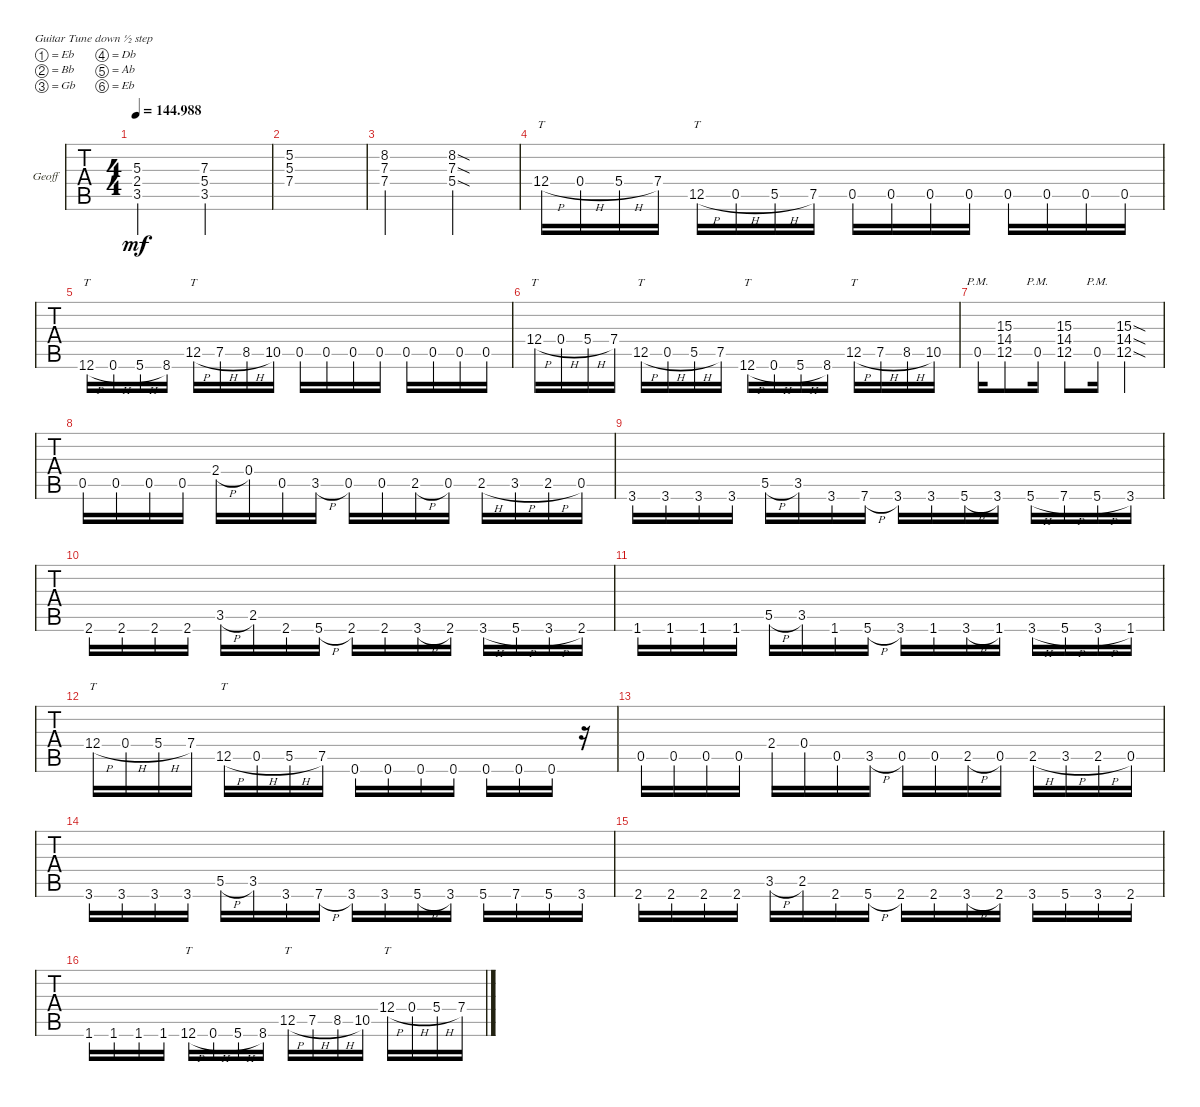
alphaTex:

\defaultSystemsLayout 4
\bracketExtendMode groupsimilarinstruments
\firstSystemTrackNameOrientation horizontal
\otherSystemsTrackNameOrientation horizontal
\track ("Geoff" "Geoff") {instrument acousticguitarsteel}
\staff {tabs}
\tuning (Eb4 Bb3 Gb3 Db3 Ab2 Eb2)
\ts (4 4)
\tempo
144.988
\accidentals auto
\clef g2
\ottava regular
\simile none
\ks c
(2.4 3.5 5.3).2{dy mf} (3.5 5.4 7.3).2 |
(7.4 5.3 5.2).1 |
(7.4 7.3 8.2).2 (8.2{sod} 5.4{sod} 7.3{sod}).2 |
12.4{h}.16{tt} 0.4{h}.16 5.4{h}.16 7.4.16 12.5{h}.16{tt} 0.5{h}.16 5.5{h}.16 7.5.16 0.5.16 0.5.16 0.5.16 0.5.16 0.5.16 0.5.16 0.5.16 0.5.16 |
12.6{h}.16{tt} 0.6{h}.16 5.6{h}.16 8.6.16 12.5{h}.16{tt} 7.5{h}.16 8.5{h}.16 10.5.16 0.5.16 0.5.16 0.5.16 0.5.16 0.5.16 0.5.16 0.5.16 0.5.16 |
12.4{h}.16{tt} 0.4{h}.16 5.4{h}.16 7.4.16 12.5{h}.16{tt} 0.5{h}.16 5.5{h}.16 7.5.16 12.6{h}.16{tt} 0.6{h}.16 5.6{h}.16 8.6.16 12.5{h}.16{tt} 7.5{h}.16 8.5{h}.16 10.5.16 |
0.5{pm}.16 (12.5 14.4 15.3).8 0.5{pm}.16 (12.5 14.4 15.3).8 0.5{pm}.16 (12.5{sod} 14.4{sod} 15.3{sod}).4 |
0.5.16 0.5.16 0.5.16 0.5.16 2.4{h}.16 0.4.16 0.5.16 3.5{h}.16 0.5.16 0.5.16 2.5{h}.16 0.5.16 2.5{h}.16 3.5{h}.16 2.5{h}.16 0.5.16 |
3.6.16 3.6.16 3.6.16 3.6.16 5.5{h}.16 3.5.16 3.6.16 7.6{h}.16 3.6.16 3.6.16 5.6{h}.16 3.6.16 5.6{h}.16 7.6{h}.16 5.6{h}.16 3.6.16 |
2.6.16 2.6.16 2.6.16 2.6.16 3.5{h}.16 2.5.16 2.6.16 5.6{h}.16 2.6.16 2.6.16 3.6{h}.16 2.6.16 3.6{h}.16 5.6{h}.16 3.6{h}.16 2.6.16 |
1.6.16 1.6.16 1.6.16 1.6.16 5.5{h}.16 3.5.16 1.6.16 5.6{h}.16 3.6.16 1.6.16 3.6{h}.16 1.6.16 3.6{h}.16 5.6{h}.16 3.6{h}.16 1.6.16 |
12.4{h}.16{tt} 0.4{h}.16 5.4{h}.16 7.4.16 12.5{h}.16{tt} 0.5{h}.16 5.5{h}.16 7.5.16 0.6.16 0.6.16 0.6.16 0.6.16 0.6.16 0.6.16 0.6.16 r.16 |
0.5.16 0.5.16 0.5.16 0.5.16 2.4.16 0.4.16 0.5.16 3.5{h}.16 0.5.16 0.5.16 2.5{h}.16 0.5.16 2.5{h}.16 3.5{h}.16 2.5{h}.16 0.5.16 |
3.6.16 3.6.16 3.6.16 3.6.16 5.5{h}.16 3.5.16 3.6.16 7.6{h}.16 3.6.16 3.6.16 5.6{h}.16 3.6.16 5.6.16 7.6.16 5.6.16 3.6.16 |
2.6.16 2.6.16 2.6.16 2.6.16 3.5{h}.16 2.5.16 2.6.16 5.6{h}.16 2.6.16 2.6.16 3.6{h}.16 2.6.16 3.6.16 5.6.16 3.6.16 2.6.16 |
1.6.16 1.6.16 1.6.16 1.6.16 12.6{h}.16{tt} 0.6{h}.16 5.6{h}.16 8.6.16 12.5{h}.16{tt} 7.5{h}.16 8.5{h}.16 10.5.16 12.4{h}.16{tt} 0.4{h}.16 5.4{h}.16 7.4.16
